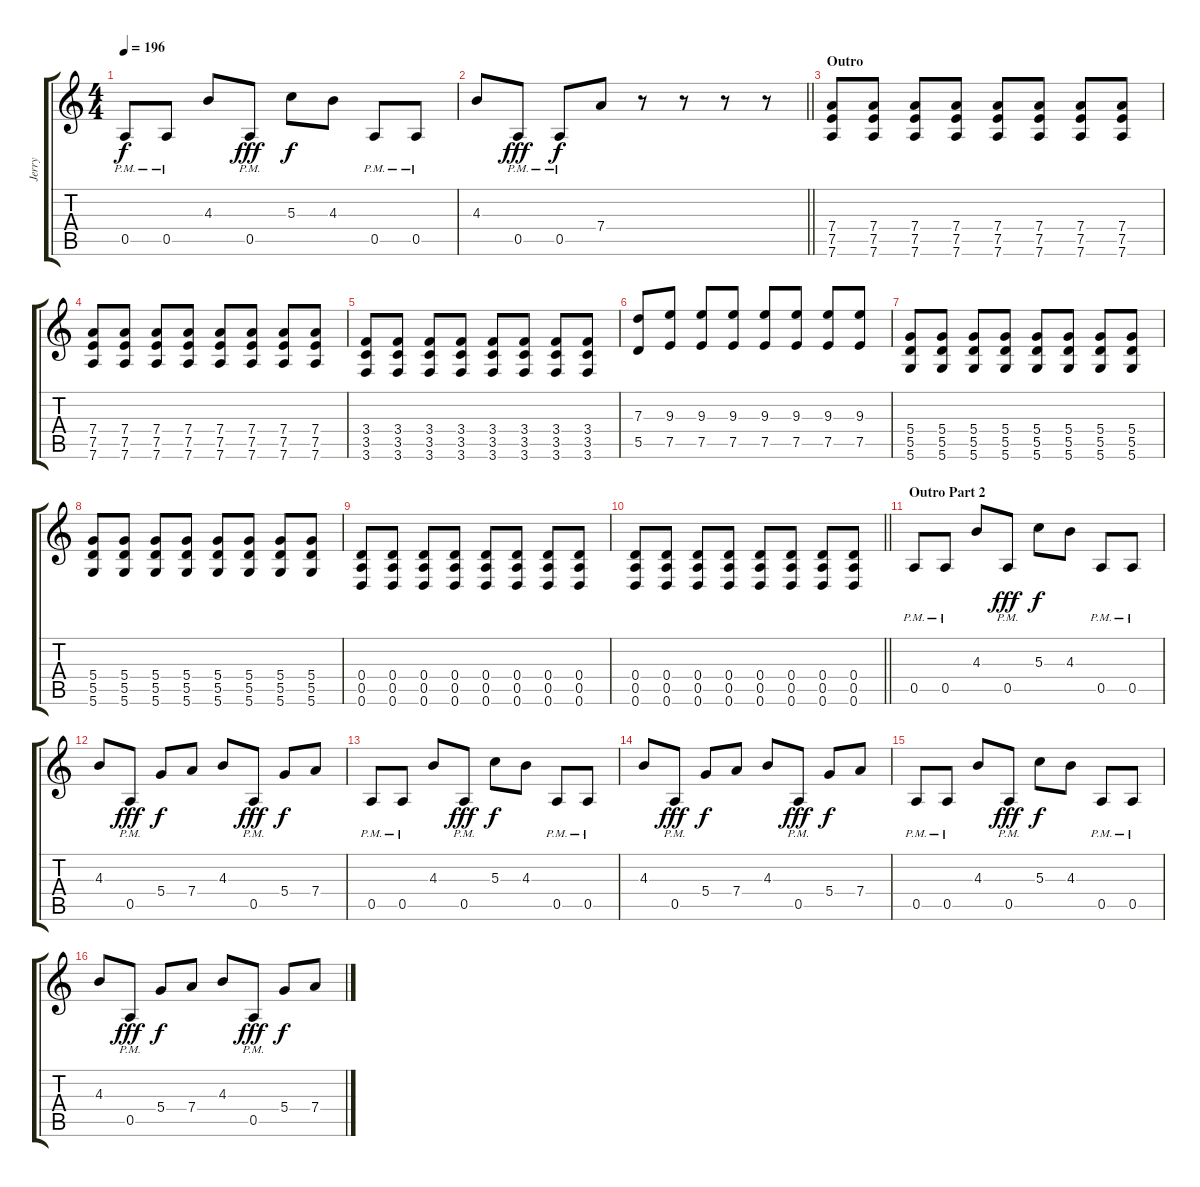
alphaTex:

\track ("Jerry" "Jerry") {instrument distortionguitar}
\staff {score tabs}
\tuning (E4 B3 G3 D3 A2 D2) {hide}
\ts (4 4)
\tempo 196
\clef g2
\ks aminor
0.5{pm}.8{dy f} 0.5{pm}.8 4.3.8 0.5{pm}.8{dy fff} 5.3.8{dy f} 4.3.8 0.5{pm}.8 0.5{pm}.8 |
\barLineRight lightlight
4.3.8 0.5{pm}.8{dy fff} 0.5{pm}.8{dy f} 7.4.8 r.8 r.8 r.8 r.8 |
\section ("" "Outro")
(7.4 7.5 7.6).8 (7.4 7.5 7.6).8 (7.4 7.5 7.6).8 (7.4 7.5 7.6).8 (7.4 7.5 7.6).8 (7.4 7.5 7.6).8 (7.4 7.5 7.6).8 (7.4 7.5 7.6).8 |
(7.4 7.5 7.6).8 (7.4 7.5 7.6).8 (7.4 7.5 7.6).8 (7.4 7.5 7.6).8 (7.4 7.5 7.6).8 (7.4 7.5 7.6).8 (7.4 7.5 7.6).8 (7.4 7.5 7.6).8 |
(3.4 3.5 3.6).8 (3.4 3.5 3.6).8 (3.4 3.5 3.6).8 (3.4 3.5 3.6).8 (3.4 3.5 3.6).8 (3.4 3.5 3.6).8 (3.4 3.5 3.6).8 (3.4 3.5 3.6).8 |
(7.3 5.5).8 (9.3 7.5).8 (9.3 7.5).8 (9.3 7.5).8 (9.3 7.5).8 (9.3 7.5).8 (9.3 7.5).8 (9.3 7.5).8 |
(5.4 5.5 5.6).8 (5.4 5.5 5.6).8 (5.4 5.5 5.6).8 (5.4 5.5 5.6).8 (5.4 5.5 5.6).8 (5.4 5.5 5.6).8 (5.4 5.5 5.6).8 (5.4 5.5 5.6).8 |
(5.4 5.5 5.6).8 (5.4 5.5 5.6).8 (5.4 5.5 5.6).8 (5.4 5.5 5.6).8 (5.4 5.5 5.6).8 (5.4 5.5 5.6).8 (5.4 5.5 5.6).8 (5.4 5.5 5.6).8 |
(0.4 0.5 0.6).8 (0.4 0.5 0.6).8 (0.4 0.5 0.6).8 (0.4 0.5 0.6).8 (0.4 0.5 0.6).8 (0.4 0.5 0.6).8 (0.4 0.5 0.6).8 (0.4 0.5 0.6).8 |
\barLineRight lightlight
(0.4 0.5 0.6).8 (0.4 0.5 0.6).8 (0.4 0.5 0.6).8 (0.4 0.5 0.6).8 (0.4 0.5 0.6).8 (0.4 0.5 0.6).8 (0.4 0.5 0.6).8 (0.4 0.5 0.6).8 |
\section ("" "Outro Part 2")
0.5{pm}.8 0.5{pm}.8 4.3.8 0.5{pm}.8{dy fff} 5.3.8{dy f} 4.3.8 0.5{pm}.8 0.5{pm}.8 |
4.3.8 0.5{pm}.8{dy fff} 5.4.8{dy f} 7.4.8 4.3.8 0.5{pm}.8{dy fff} 5.4.8{dy f} 7.4.8 |
0.5{pm}.8 0.5{pm}.8 4.3.8 0.5{pm}.8{dy fff} 5.3.8{dy f} 4.3.8 0.5{pm}.8 0.5{pm}.8 |
4.3.8 0.5{pm}.8{dy fff} 5.4.8{dy f} 7.4.8 4.3.8 0.5{pm}.8{dy fff} 5.4.8{dy f} 7.4.8 |
0.5{pm}.8 0.5{pm}.8 4.3.8 0.5{pm}.8{dy fff} 5.3.8{dy f} 4.3.8 0.5{pm}.8 0.5{pm}.8 |
4.3.8 0.5{pm}.8{dy fff} 5.4.8{dy f} 7.4.8 4.3.8 0.5{pm}.8{dy fff} 5.4.8{dy f} 7.4.8
